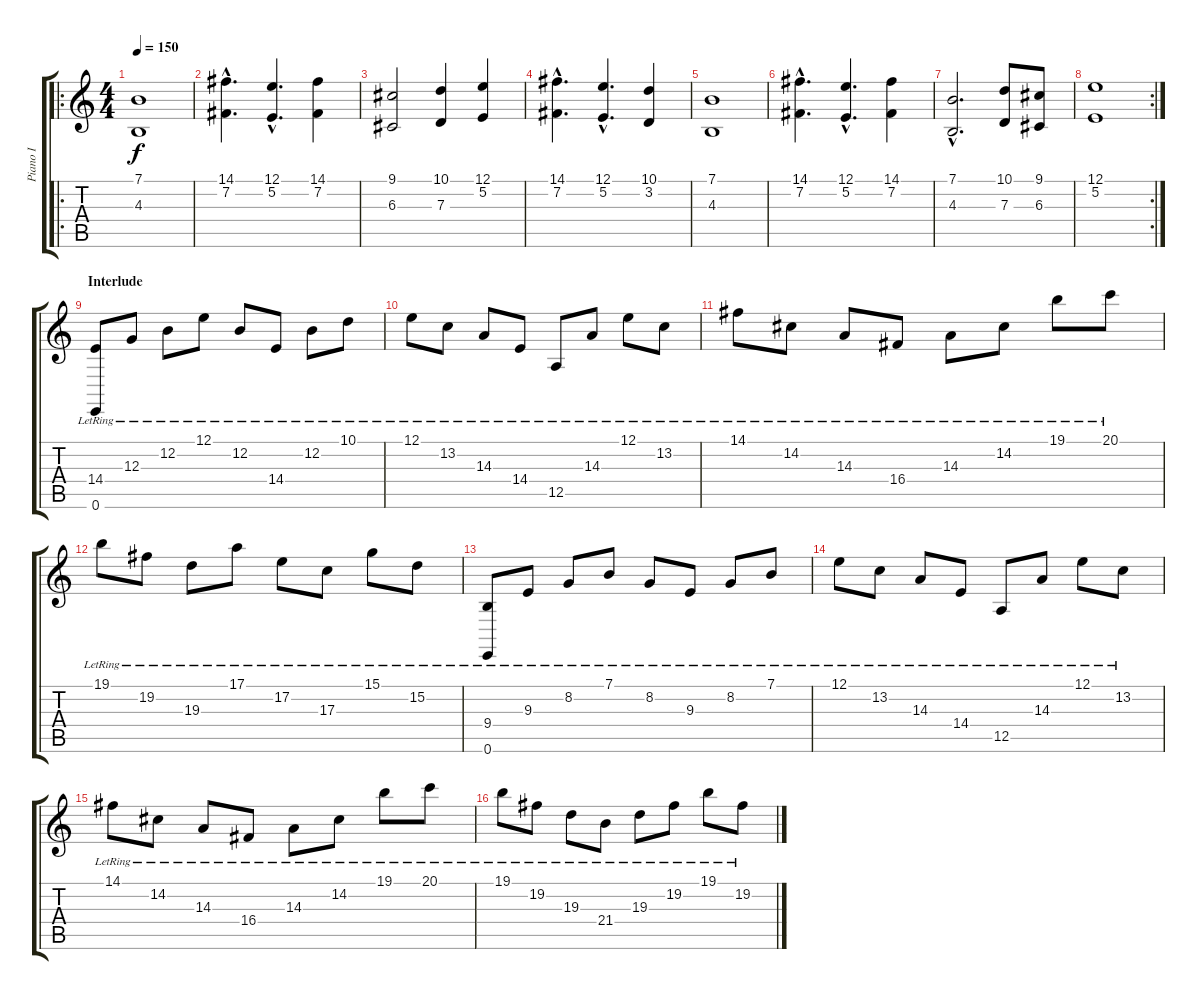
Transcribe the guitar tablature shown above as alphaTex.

\track ("Piano I" "Piano I") {instrument acousticgrandpiano}
\staff {score tabs}
\tuning (E4 B3 G3 D3 A2 E2) {hide}
\ro
\ts (4 4)
\tempo 150
\clef g2
\ks c
(7.1 4.3).1{dy f} |
(14.1{hac} 7.2{hac}).4{d} (12.1{hac} 5.2{hac}).4{d} (14.1 7.2).4 |
(9.1 6.3).2 (10.1 7.3).4 (12.1 5.2).4 |
(14.1{hac} 7.2{hac}).4{d} (12.1{hac} 5.2{hac}).4{d} (10.1 3.2).4 |
(7.1 4.3).1 |
(14.1{hac} 7.2{hac}).4{d} (12.1{hac} 5.2{hac}).4{d} (14.1 7.2).4 |
(7.1{hac} 4.3{hac}).2{d} (10.1 7.3).8 (9.1 6.3).8 |
\rc 2
(12.1 5.2).1 |
\section ("" "Interlude")
(14.4{lr} 0.6{lr}).8 12.3{lr}.8 12.2{lr}.8 12.1{lr}.8 12.2{lr}.8 14.4{lr}.8 12.2{lr}.8 10.1{lr}.8 |
12.1{lr}.8 13.2{lr}.8 14.3{lr}.8 14.4{lr}.8 12.5{lr}.8 14.3{lr}.8 12.1{lr}.8 13.2{lr}.8 |
14.1{lr}.8 14.2{lr}.8 14.3{lr}.8 16.4{lr}.8 14.3{lr}.8 14.2{lr}.8 19.1{lr}.8 20.1{lr}.8 |
19.1{lr}.8 19.2{lr}.8 19.3{lr}.8 17.1{lr}.8 17.2{lr}.8 17.3{lr}.8 15.1{lr}.8 15.2{lr}.8 |
(9.4{lr} 0.6{lr}).8{volume 7} 9.3{lr}.8 8.2{lr}.8 7.1{lr}.8 8.2{lr}.8 9.3{lr}.8 8.2{lr}.8 7.1{lr}.8 |
12.1{lr}.8 13.2{lr}.8 14.3{lr}.8 14.4{lr}.8 12.5{lr}.8 14.3{lr}.8 12.1{lr}.8 13.2{lr}.8 |
14.1{lr}.8{volume 0} 14.2{lr}.8 14.3{lr}.8 16.4{lr}.8 14.3{lr}.8 14.2{lr}.8 19.1{lr}.8 20.1{lr}.8 |
19.1{lr}.8 19.2{lr}.8 19.3{lr}.8 21.4{lr}.8 19.3{lr}.8 19.2{lr}.8 19.1{lr}.8 19.2{lr}.8
